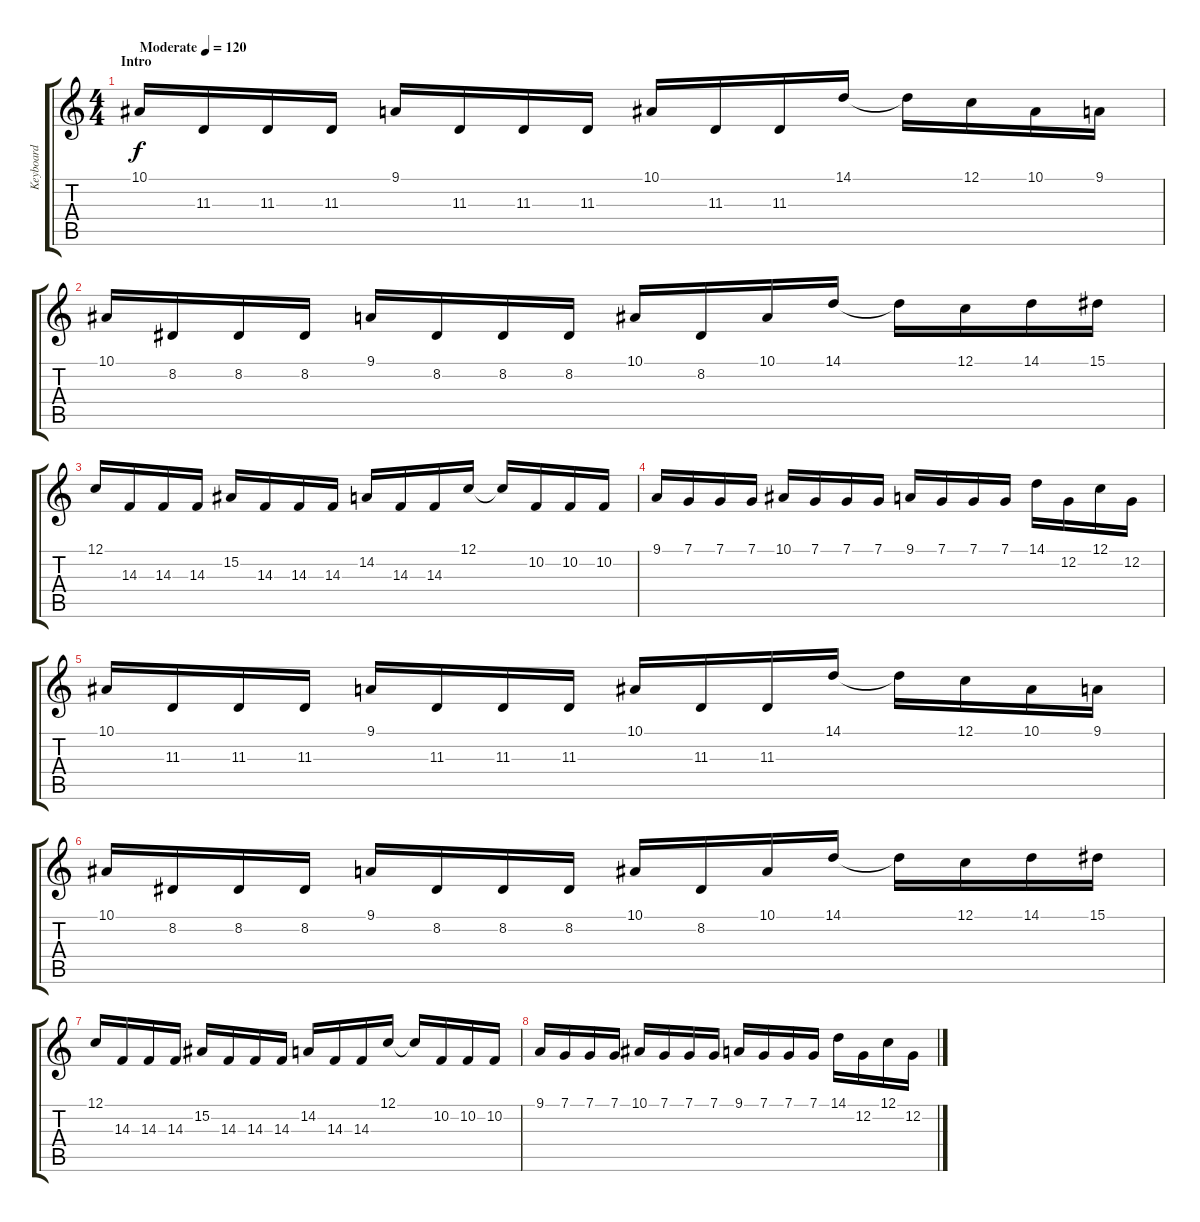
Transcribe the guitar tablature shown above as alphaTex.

\track ("Keyboard" "Keyboard") {instrument stringensemble1}
\staff {score tabs}
\tuning (C4 G3 Eb3 Bb2 F2 C2) {hide}
\ts (4 4)
\section ("" "Intro")
\tempo (120 "Moderate")
\clef g2
\ks c
10.1.16{dy f instrument stringensemble1} 11.3.16 11.3.16 11.3.16 9.1.16 11.3.16 11.3.16 11.3.16 10.1.16 11.3.16 11.3.16 14.1.16 14.1{t}.16 12.1.16 10.1.16 9.1.16 |
10.1.16 8.2.16 8.2.16 8.2.16 9.1.16 8.2.16 8.2.16 8.2.16 10.1.16 8.2.16 10.1.16 14.1.16 14.1{t}.16 12.1.16 14.1.16 15.1.16 |
12.1.16 14.3.16 14.3.16 14.3.16 15.2.16 14.3.16 14.3.16 14.3.16 14.2.16 14.3.16 14.3.16 12.1.16 12.1{t}.16 10.2.16 10.2.16 10.2.16 |
9.1.16 7.1.16 7.1.16 7.1.16 10.1.16 7.1.16 7.1.16 7.1.16 9.1.16 7.1.16 7.1.16 7.1.16 14.1.16 12.2.16 12.1.16 12.2.16 |
10.1.16 11.3.16 11.3.16 11.3.16 9.1.16 11.3.16 11.3.16 11.3.16 10.1.16 11.3.16 11.3.16 14.1.16 14.1{t}.16 12.1.16 10.1.16 9.1.16 |
10.1.16 8.2.16 8.2.16 8.2.16 9.1.16 8.2.16 8.2.16 8.2.16 10.1.16 8.2.16 10.1.16 14.1.16 14.1{t}.16 12.1.16 14.1.16 15.1.16 |
12.1.16 14.3.16 14.3.16 14.3.16 15.2.16 14.3.16 14.3.16 14.3.16 14.2.16 14.3.16 14.3.16 12.1.16 12.1{t}.16 10.2.16 10.2.16 10.2.16 |
9.1.16 7.1.16 7.1.16 7.1.16 10.1.16 7.1.16 7.1.16 7.1.16 9.1.16 7.1.16 7.1.16 7.1.16 14.1.16 12.2.16 12.1.16 12.2.16
